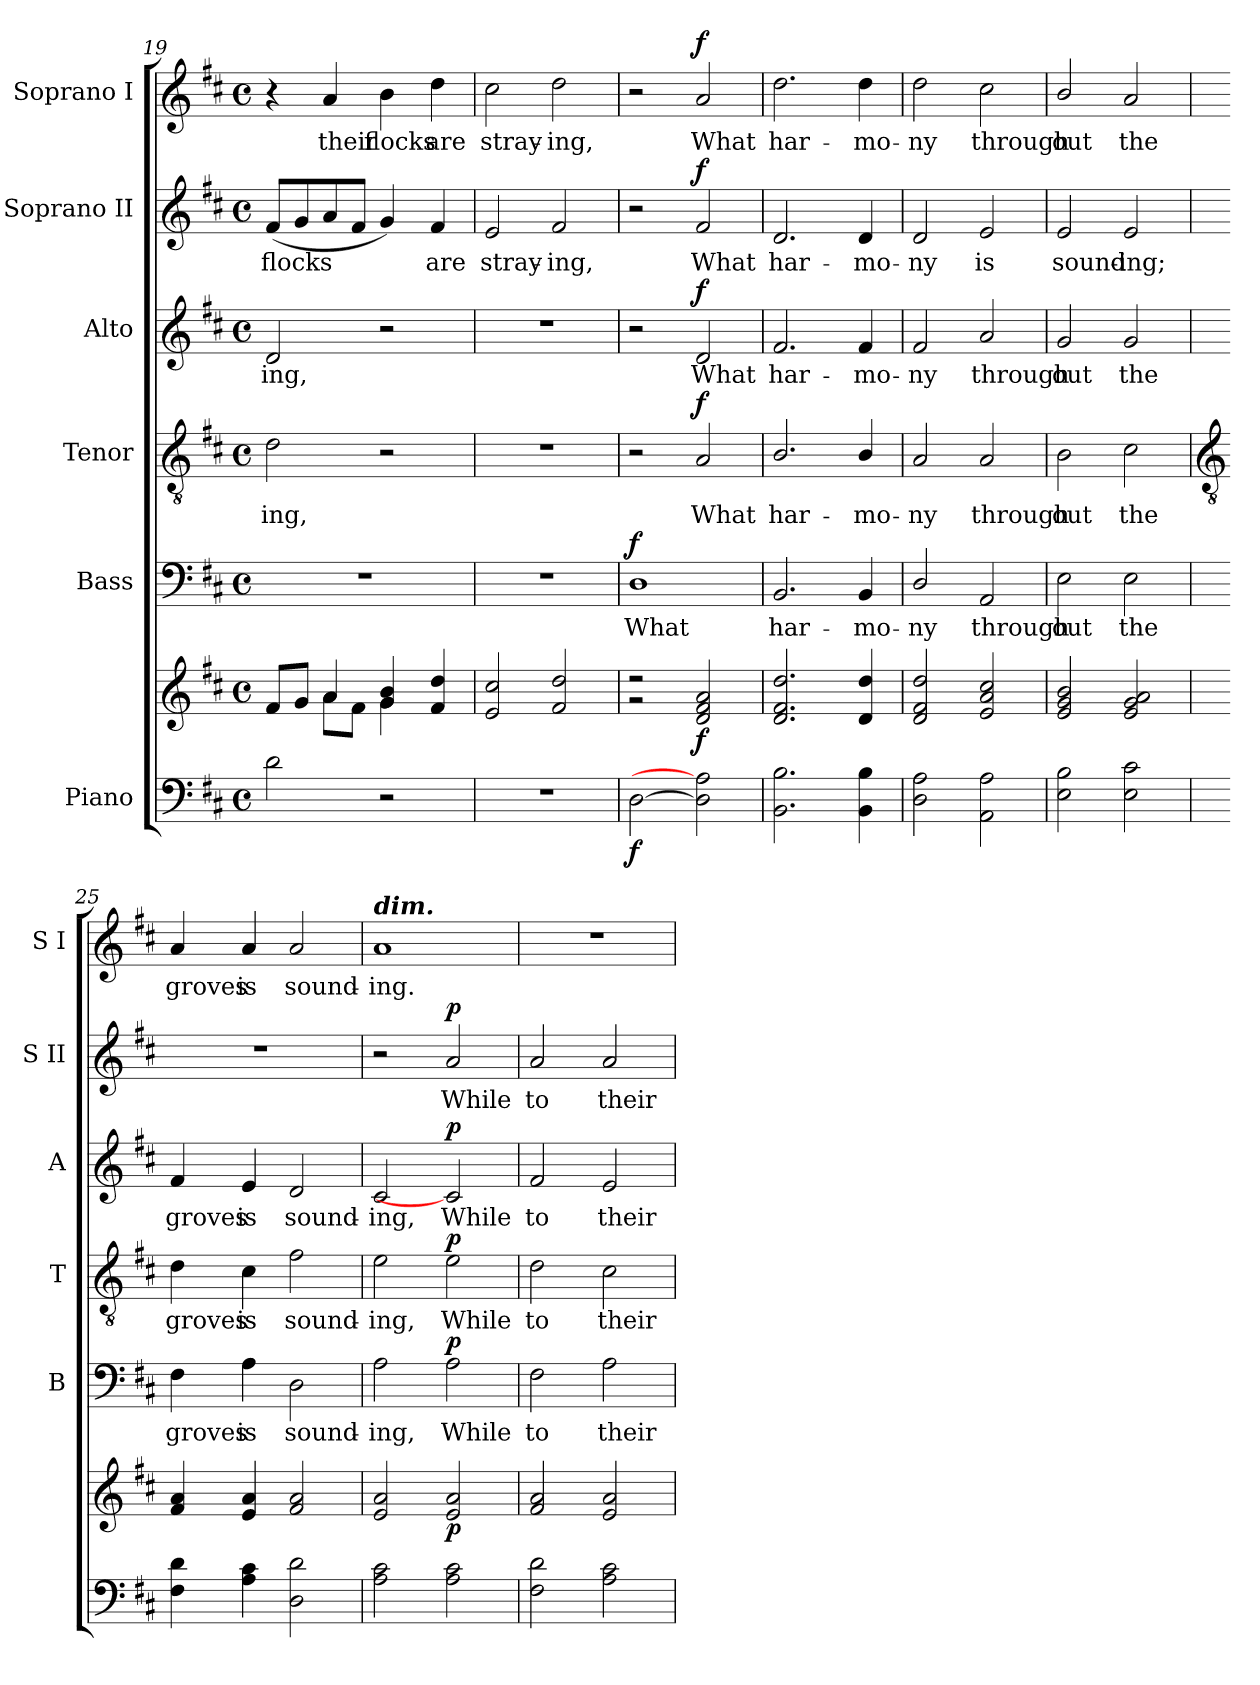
**kern	**kern	**dynam	**kern	**text	**dynam	**kern	**text	**dynam	**kern	**text	**dynam	**kern	**text	**dynam	**kern	**text	**dynam
*part6	*part6	*part6	*part5	*part5	*part5	*part4	*part4	*part4	*part3	*part3	*part3	*part2	*part2	*part2	*part1	*part1	*part1
*staff7	*staff6	*staff6/7	*staff5	*staff5	*staff5	*staff4	*staff4	*staff4	*staff3	*staff3	*staff3	*staff2	*staff2	*staff2	*staff1	*staff1	*staff1
*I"Piano	*	*	*I"Bass	*	*	*I"Tenor	*	*	*I"Alto	*	*	*I"Soprano II	*	*	*I"Soprano I	*	*
*	*	*	*I'B	*	*	*I'T	*	*	*I'A	*	*	*I'S II	*	*	*I'S I	*	*
!!LO:LB:g=z
*clefF4	*clefG2	*	*clefF4	*	*	*clefGv2	*	*	*clefG2	*	*	*clefG2	*	*	*clefG2	*	*
*k[f#c#]	*k[f#c#]	*	*k[f#c#]	*	*	*k[f#c#]	*	*	*k[f#c#]	*	*	*k[f#c#]	*	*	*k[f#c#]	*	*
*D:	*D:	*	*D:	*	*	*D:	*	*	*D:	*	*	*D:	*	*	*D:	*	*
*M4/4	*M4/4	*	*M4/4	*	*	*M4/4	*	*	*M4/4	*	*	*M4/4	*	*	*M4/4	*	*
*met(c)	*met(c)	*	*met(c)	*	*	*met(c)	*	*	*met(c)	*	*	*met(c)	*	*	*met(c)	*	*
=19	=19	=19	=19	=19	=19	=19	=19	=19	=19	=19	=19	=19	=19	=19	=19	=19	=19
*	*^	*	*	*	*	*	*	*	*	*	*	*	*	*	*	*	*
!	!	!	!	!	!	!	!	!LO:LY:b	!	!	!LO:LY:b	!	!	!LO:LY:b	!	!	!	!
2d	8f#L	4ryy	.	1r	.	.	2d	-ing,	.	2d	-ing,	.	(<8f#L	flocks	.	4r	.	.
.	8gJ	.	.	.	.	.	.	.	.	.	.	.	8g	.	.	.	.	.
!	!	!	!	!	!	!	!	!	!	!	!	!	!	!	!	!	!LO:LY:b	!
.	4a	8a\L	.	.	.	.	.	.	.	.	.	.	8a	.	.	4a	their	.
.	.	8f#\J	.	.	.	.	.	.	.	.	.	.	8f#J	.	.	.	.	.
!	!	!	!	!	!	!	!	!	!	!	!	!	!	!	!	!	!LO:LY:b	!
2r	4g 4b	4g\	.	.	.	.	2r	.	.	2r	.	.	4g)	.	.	4b	flocks	.
!	!	!	!	!	!	!	!	!	!	!	!	!	!	!LO:LY:b	!	!	!LO:LY:b	!
.	4f# 4dd	4ryy	.	.	.	.	.	.	.	.	.	.	4f#	are	.	4dd	are	.
=20	=20	=20	=20	=20	=20	=20	=20	=20	=20	=20	=20	=20	=20	=20	=20	=20	=20	=20
!	!	!	!	!	!	!	!	!	!	!	!	!	!	!LO:LY:b	!	!	!LO:LY:b	!
1r	2e 2cc#	1ryy	.	1r	.	.	1r	.	.	1r	.	.	2e	stray-	.	2cc#	stray-	.
!	!	!	!	!	!	!	!	!	!	!	!	!	!	!LO:LY:b	!	!	!LO:LY:b	!
.	2f# 2dd	.	.	.	.	.	.	.	.	.	.	.	2f#	-ing,	.	2dd	-ing,	.
=21	=21	=21	=21	=21	=21	=21	=21	=21	=21	=21	=21	=21	=21	=21	=21	=21	=21	=21
!	!	!	!LO:DY:b=2	!	!LO:LY:b	!LO:DY:b	!	!	!	!	!	!	!	!	!	!	!	!
[2D	2r	2r	f	1D	What	f	2r	.	.	2r	.	.	2r	.	.	2r	.	.
!	!	!	!LO:DY:b	!	!	!	!	!LO:LY:b	!LO:DY:b	!	!LO:LY:b	!LO:DY:b	!	!LO:LY:b	!LO:DY:b	!	!LO:LY:b	!LO:DY:b
2D] 2A]	2d 2f# 2a	2ryy	f	.	.	.	2A	What	f	2d	What	f	2f#	What	f	2a	What	f
=22	=22	=22	=22	=22	=22	=22	=22	=22	=22	=22	=22	=22	=22	=22	=22	=22	=22	=22
!	!	!	!	!	!LO:LY:b	!	!	!LO:LY:b	!	!	!LO:LY:b	!	!	!LO:LY:b	!	!	!LO:LY:b	!
2.BB 2.B	2.d 2.f# 2.dd	1ryy	.	2.BB	har-	.	2.B/	har-	.	2.f#	har-	.	2.d	har-	.	2.dd	har-	.
!	!	!	!	!	!LO:LY:b	!	!	!LO:LY:b	!	!	!LO:LY:b	!	!	!LO:LY:b	!	!	!LO:LY:b	!
4BB 4B	4d 4dd	.	.	4BB	-mo-	.	4B/	-mo-	.	4f#	-mo-	.	4d	-mo-	.	4dd	-mo-	.
=23	=23	=23	=23	=23	=23	=23	=23	=23	=23	=23	=23	=23	=23	=23	=23	=23	=23	=23
!	!	!	!	!	!LO:LY:b	!	!	!LO:LY:b	!	!	!LO:LY:b	!	!	!LO:LY:b	!	!	!LO:LY:b	!
2D 2A	2d 2f# 2dd	1ryy	.	2D/	-ny	.	2A	-ny	.	2f#	-ny	.	2d	-ny	.	2dd	-ny	.
!	!	!	!	!	!LO:LY:b	!	!	!LO:LY:b	!	!	!LO:LY:b	!	!	!LO:LY:b	!	!	!LO:LY:b	!
2AA 2A	2e 2a 2cc#	.	.	2AA	through-	.	2A	through-	.	2a	through-	.	2e	is	.	2cc#	through-	.
=24	=24	=24	=24	=24	=24	=24	=24	=24	=24	=24	=24	=24	=24	=24	=24	=24	=24	=24
!	!	!	!	!	!LO:LY:b	!	!	!LO:LY:b	!	!	!LO:LY:b	!	!	!LO:LY:b	!	!	!LO:LY:b	!
2E 2B	2e/ 2g/ 2b/	1ryy	.	2E	-out	.	2B	-out	.	2g	-out	.	2e	sound-	.	2b/	-out	.
!	!	!	!	!	!LO:LY:b	!	!	!LO:LY:b	!	!	!LO:LY:b	!	!	!LO:LY:b	!	!	!LO:LY:b	!
2E 2c#	2e 2g 2a	.	.	2E	the	.	2c#	the	.	2g	the	.	2e	-ing;	.	2a	the	.
*	*v	*v	*	*	*	*	*	*	*	*	*	*	*	*	*	*	*	*
!!LO:LB:g=z
=25	=25	=25	=25	=25	=25	=25	=25	=25	=25	=25	=25	=25	=25	=25	=25	=25	=25
*	*	*	*	*	*	*clefGv2	*	*	*	*	*	*	*	*	*	*	*
!	!	!	!	!LO:LY:b	!	!	!LO:LY:b	!	!	!LO:LY:b	!	!	!	!	!	!LO:LY:b	!
4F# 4d	4f# 4a	.	4F#	groves	.	4d	groves	.	4f#	groves	.	1r	.	.	4a	groves	.
!	!	!	!	!LO:LY:b	!	!	!LO:LY:b	!	!	!LO:LY:b	!	!	!	!	!	!LO:LY:b	!
4A 4c#	4e 4a	.	4A	is	.	4c#	is	.	4e	is	.	.	.	.	4a	is	.
!	!	!	!	!LO:LY:b	!	!	!LO:LY:b	!	!	!LO:LY:b	!	!	!	!	!	!LO:LY:b	!
2D 2d	2f# 2a	.	2D	sound-	.	2f#	sound-	.	2d	sound-	.	.	.	.	2a	sound-	.
=26	=26	=26	=26	=26	=26	=26	=26	=26	=26	=26	=26	=26	=26	=26	=26	=26	=26
!	!	!	!	!	!	!	!	!	!	!	!	!	!	!	!LO:TX:a:Bi:t=dim.	!	!
!	!	!	!	!LO:LY:b	!	!	!LO:LY:b	!	!	!LO:LY:b	!	!	!	!	!	!LO:LY:b	!
2A 2c#	2e 2a	.	2A	-ing,	.	2e	-ing,	.	2c#	-ing,	.	2r	.	.	1a	-ing.	.
!	!	!LO:DY:b	!	!LO:LY:b	!LO:DY:b	!	!LO:LY:b	!LO:DY:b	!	!LO:LY:b	!LO:DY:b	!	!LO:LY:b	!LO:DY:b	!	!	!
2A 2c#	2e 2a	p	2A	While	p	2e	While	p	2c#]	While	p	2a	While	p	.	.	.
=27	=27	=27	=27	=27	=27	=27	=27	=27	=27	=27	=27	=27	=27	=27	=27	=27	=27
!	!	!	!	!LO:LY:b	!	!	!LO:LY:b	!	!	!LO:LY:b	!	!	!LO:LY:b	!	!	!	!
2F# 2d	2f# 2a	.	2F#	to	.	2d	to	.	2f#	to	.	2a	to	.	1r	.	.
!	!	!	!	!LO:LY:b	!	!	!LO:LY:b	!	!	!LO:LY:b	!	!	!LO:LY:b	!	!	!	!
2A 2c#	2e 2a	.	2A	their	.	2c#	their	.	2e	their	.	2a	their	.	.	.	.
=	=	=	=	=	=	=	=	=	=	=	=	=	=	=	=	=	=
*-	*-	*-	*-	*-	*-	*-	*-	*-	*-	*-	*-	*-	*-	*-	*-	*-	*-
